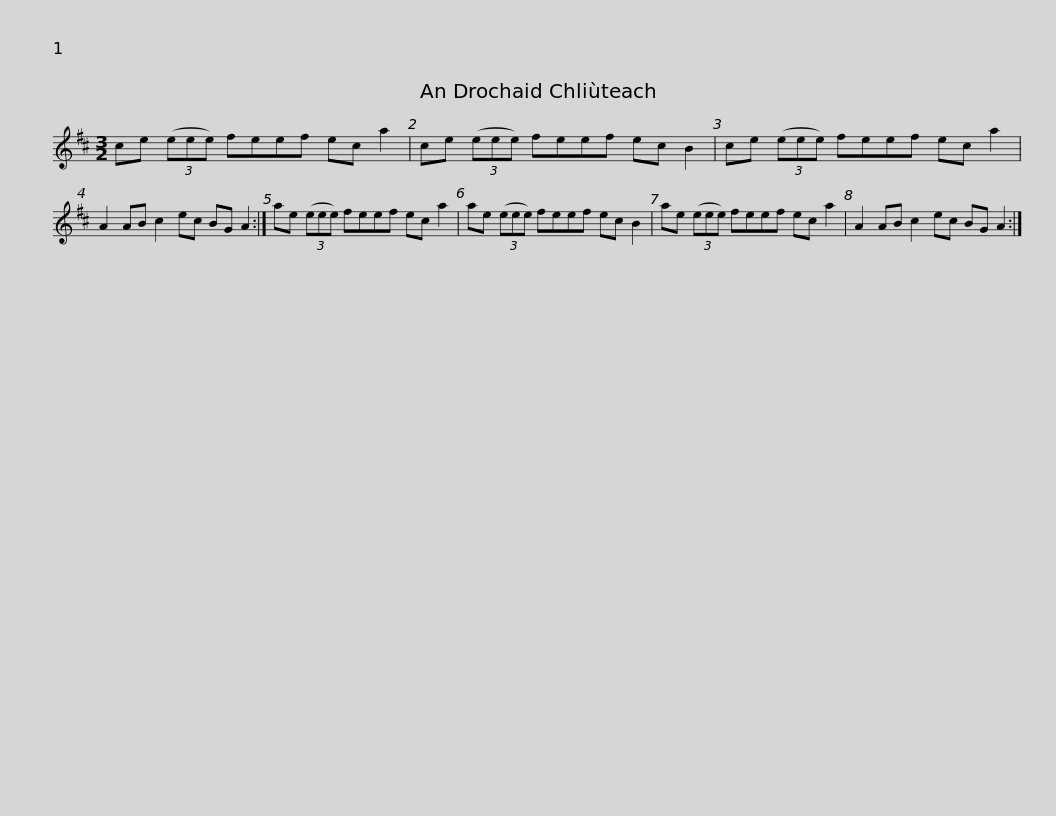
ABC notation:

X:1
L:1/8
M:3/2
I:linebreak $
K:D
V:1 treble
V:1
 ce (3(eee) feef ec a2 | ce (3(eee) feef ec B2 | ce (3(eee) feef ec a2 |$ A2 AB c2 ec BG A2 :| ae (3(eee) feef ec a2 | %5
 ae (3(eee) feef ec B2 |$ ae (3(eee) feef ec a2 | A2 AB c2 ec BG A2 :| %8
